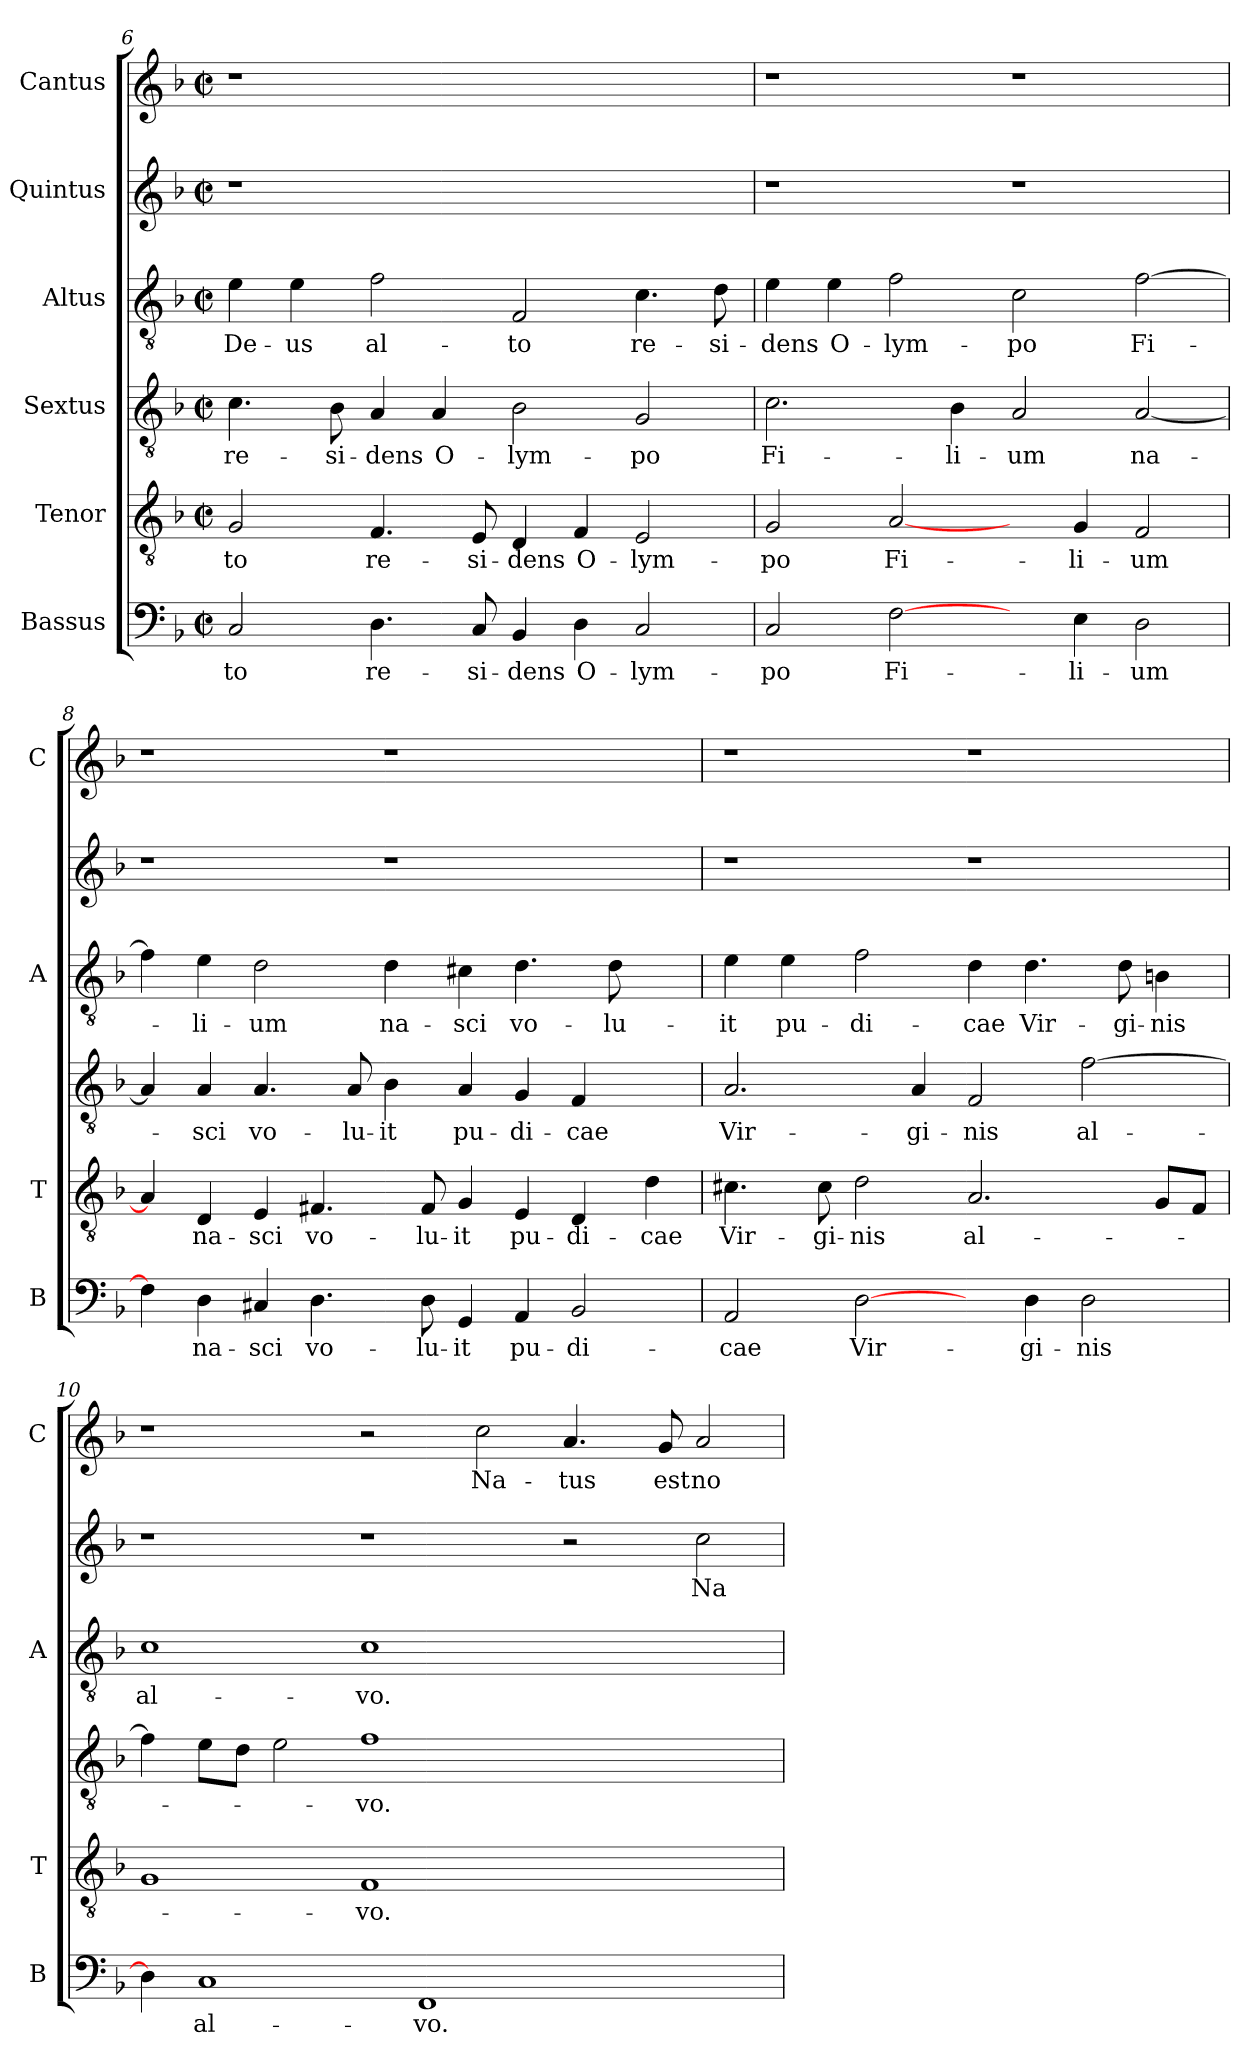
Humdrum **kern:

**kern	**text	**kern	**text	**kern	**text	**kern	**text	**kern	**text	**kern	**text
*part6	*part6	*part5	*part5	*part4	*part4	*part3	*part3	*part2	*part2	*part1	*part1
*staff6	*staff6	*staff5	*staff5	*staff4	*staff4	*staff3	*staff3	*staff2	*staff2	*staff1	*staff1
*I"Bassus	*	*I"Tenor	*	*I"Sextus	*	*I"Altus	*	*I"Quintus	*	*I"Cantus	*
*I'B	*	*I'T	*	*	*	*I'A	*	*	*	*I'C	*
*clefF4	*	*clefGv2	*	*clefGv2	*	*clefGv2	*	*clefG2	*	*clefG2	*
*k[b-]	*	*k[b-]	*	*k[b-]	*	*k[b-]	*	*k[b-]	*	*k[b-]	*
*F:	*	*F:	*	*F:	*	*F:	*	*F:	*	*F:	*
*M2/2	*	*M2/2	*	*M2/2	*	*M2/2	*	*M2/2	*	*M2/2	*
*met(c|)	*	*met(c|)	*	*met(c|)	*	*met(c|)	*	*met(c|)	*	*met(c|)	*
=6	=6	=6	=6	=6	=6	=6	=6	=6	=6	=6	=6
2C/	-to	2G/	-to	4.c\	re-	4e\	De-	1r	.	1r	.
.	.	.	.	.	.	4e\	-us	.	.	.	.
.	.	.	.	8B-\	-si-	.	.	.	.	.	.
4.D\	re-	4.F/	re-	4A/	-dens	2f\	al-	.	.	.	.
.	.	.	.	4A/	O-	.	.	.	.	.	.
8C/	-si-	8E/	-si-	.	.	.	.	.	.	.	.
4BB-/	-dens	4D/	-dens	2B-\	-lym-	2F/	-to	1ryy	.	1ryy	.
4D\	O-	4F/	O-	.	.	.	.	.	.	.	.
2C/	-lym-	2E/	-lym-	2G/	-po	4.c\	re-	.	.	.	.
.	.	.	.	.	.	8d\	-si-	.	.	.	.
!!LO:PB:g=z
=7	=7	=7	=7	=7	=7	=7	=7	=7	=7	=7	=7
2C/	-po	2G/	-po	2.c\	Fi-	4e\	-dens	1r	.	1r	.
.	.	.	.	.	.	4e\	O-	.	.	.	.
[2F\	Fi-	[2A/	Fi-	.	.	2f\	-lym-	.	.	.	.
.	.	.	.	4B-\	-li-	.	.	.	.	.	.
4ryy	.	4ryy	.	2A/	-um	2c\	-po	1r	.	1r	.
4E\	-li-	4G/	-li-	.	.	.	.	.	.	.	.
2D\	-um	2F/	-um	[2A/	na-	[2f\	Fi-	.	.	.	.
=8	=8	=8	=8	=8	=8	=8	=8	=8	=8	=8	=8
4F\]	.	4A/]	.	4A/]	.	4f\]	.	1r	.	1r	.
4D\	na-	4D/	na-	4A/	-sci	4e\	-li-	.	.	.	.
4C#X/	-sci	4E/	-sci	4.A/	vo-	2d\	-um	.	.	.	.
4.D\	vo-	4.F#X/	vo-	.	.	.	.	.	.	.	.
.	.	.	.	8A/	-lu-	.	.	.	.	.	.
.	.	.	.	4B-\	-it	4d\	na-	1r	.	1r	.
8D\	-lu-	8F#/	-lu-	.	.	.	.	.	.	.	.
4GG/	-it	4G/	-it	4A/	pu-	4c#X\	-sci	.	.	.	.
4AA/	pu-	4E/	pu-	4G/	-di-	4.d\	vo-	.	.	.	.
2BB-/	-di-	4D/	-di-	4F/	-cae	.	.	.	.	.	.
.	.	.	.	.	.	8d\	-lu-	.	.	.	.
.	.	4d\	-cae	4ryy	.	4ryy	.	4ryy	.	4ryy	.
=9	=9	=9	=9	=9	=9	=9	=9	=9	=9	=9	=9
2AA/	-cae	4.c#X\	Vir-	2.A/	Vir-	4e\	-it	1r	.	1r	.
.	.	.	.	.	.	4e\	pu-	.	.	.	.
.	.	8c#\	-gi-	.	.	.	.	.	.	.	.
[2D\	Vir-	2d\	-nis	.	.	2f\	-di-	.	.	.	.
.	.	.	.	4A/	-gi-	.	.	.	.	.	.
4ryy	.	2.A/	al-	2F/	-nis	4d\	-cae	1r	.	1r	.
4D\	-gi-	.	.	.	.	4.d\	Vir-	.	.	.	.
2D\	-nis	.	.	[2f\	al-	.	.	.	.	.	.
.	.	.	.	.	.	8d\	-gi-	.	.	.	.
.	.	8G/L	.	.	.	4Bn\	-nis	.	.	.	.
.	.	8F/J	.	.	.	.	.	.	.	.	.
!!LO:LB:g=z
=10	=10	=10	=10	=10	=10	=10	=10	=10	=10	=10	=10
4D\]	.	1G	.	4f\]	.	1c	al-	1r	.	1r	.
1C	al-	.	.	8e\L	.	.	.	.	.	.	.
.	.	.	.	8d\J	.	.	.	.	.	.	.
.	.	.	.	2e\	.	.	.	.	.	.	.
.	.	1F	-vo.	1f	-vo.	1c	-vo.	1r	.	2r	.
1FF	-vo.	.	.	.	.	.	.	.	.	.	.
.	.	.	.	.	.	.	.	.	.	2cc\	Na-
.	.	1ryy	.	1ryy	.	1ryy	.	2r	.	4.a/	-tus
2.ryy	.	.	.	.	.	.	.	.	.	.	.
.	.	.	.	.	.	.	.	.	.	8g/	est
.	.	.	.	.	.	.	.	2cc\	Na-	2a/	no-
=	=	=	=	=	=	=	=	=	=	=	=
*-	*-	*-	*-	*-	*-	*-	*-	*-	*-	*-	*-
